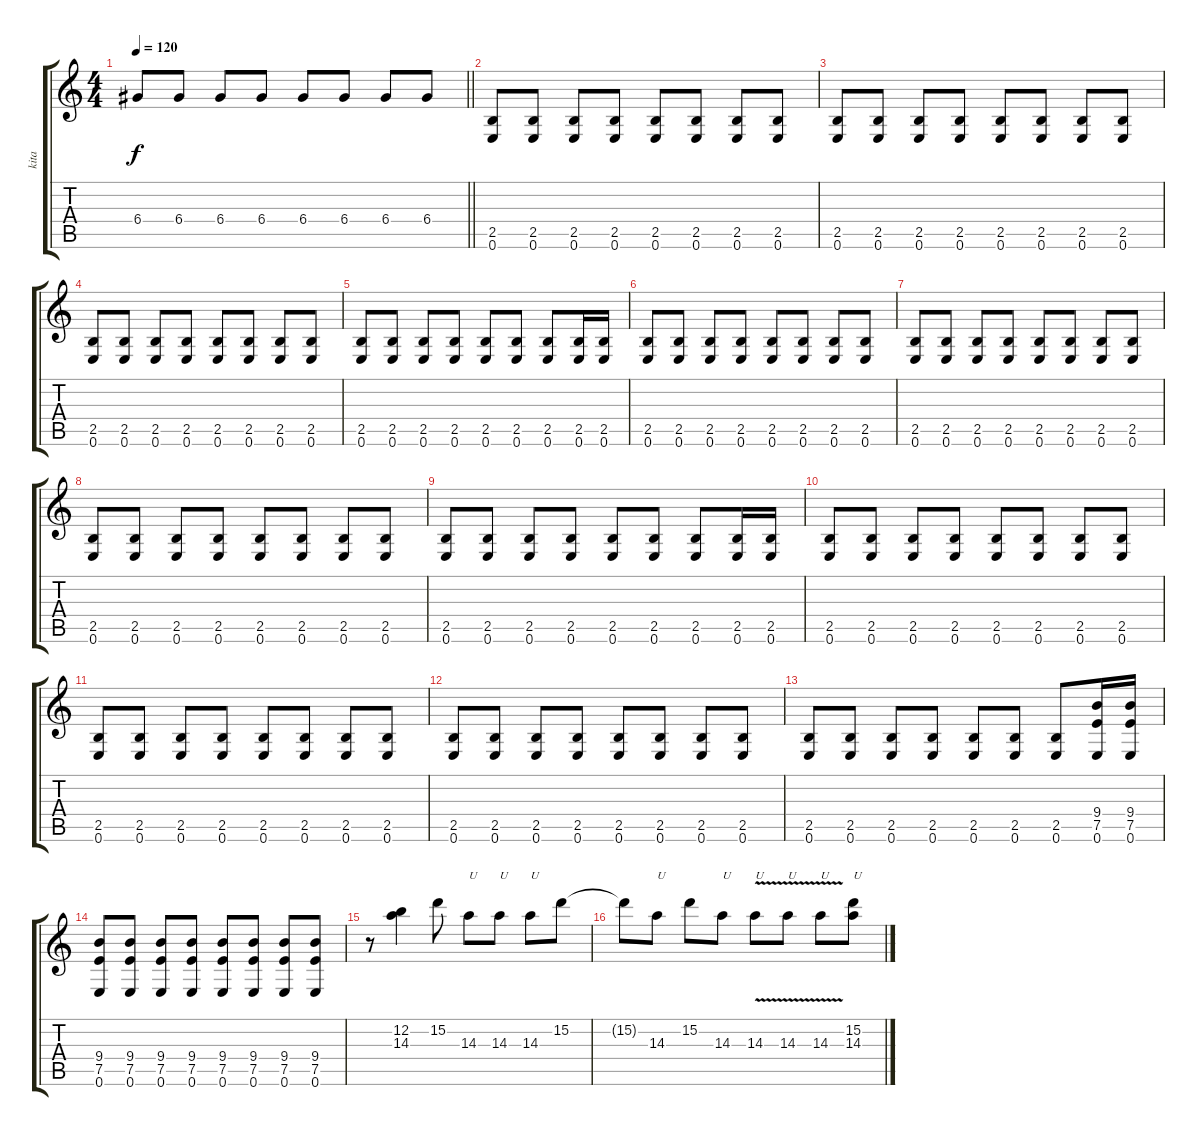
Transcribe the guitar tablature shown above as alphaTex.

\track ("kita" "kita") {instrument overdrivenguitar}
\staff {score tabs}
\tuning (E4 B3 G3 D3 A2 E2) {hide}
\ts (4 4)
\tempo 120
\clef g2
\barLineRight lightlight
\ks c
6.4{t}.8{dy f} 6.4.8 6.4.8 6.4.8 6.4.8 6.4.8 6.4.8 6.4.8 |
(2.5 0.6).8 (2.5 0.6).8 (2.5 0.6).8 (2.5 0.6).8 (2.5 0.6).8 (2.5 0.6).8 (2.5 0.6).8 (2.5 0.6).8 |
(2.5 0.6).8 (2.5 0.6).8 (2.5 0.6).8 (2.5 0.6).8 (2.5 0.6).8 (2.5 0.6).8 (2.5 0.6).8 (2.5 0.6).8 |
(2.5 0.6).8 (2.5 0.6).8 (2.5 0.6).8 (2.5 0.6).8 (2.5 0.6).8 (2.5 0.6).8 (2.5 0.6).8 (2.5 0.6).8 |
(2.5 0.6).8 (2.5 0.6).8 (2.5 0.6).8 (2.5 0.6).8 (2.5 0.6).8 (2.5 0.6).8 (2.5 0.6).8 (2.5 0.6).16 (2.5 0.6).16 |
(2.5 0.6).8 (2.5 0.6).8 (2.5 0.6).8 (2.5 0.6).8 (2.5 0.6).8 (2.5 0.6).8 (2.5 0.6).8 (2.5 0.6).8 |
(2.5 0.6).8 (2.5 0.6).8 (2.5 0.6).8 (2.5 0.6).8 (2.5 0.6).8 (2.5 0.6).8 (2.5 0.6).8 (2.5 0.6).8 |
(2.5 0.6).8 (2.5 0.6).8 (2.5 0.6).8 (2.5 0.6).8 (2.5 0.6).8 (2.5 0.6).8 (2.5 0.6).8 (2.5 0.6).8 |
(2.5 0.6).8 (2.5 0.6).8 (2.5 0.6).8 (2.5 0.6).8 (2.5 0.6).8 (2.5 0.6).8 (2.5 0.6).8 (2.5 0.6).16 (2.5 0.6).16 |
(2.5 0.6).8 (2.5 0.6).8 (2.5 0.6).8 (2.5 0.6).8 (2.5 0.6).8 (2.5 0.6).8 (2.5 0.6).8 (2.5 0.6).8 |
(2.5 0.6).8 (2.5 0.6).8 (2.5 0.6).8 (2.5 0.6).8 (2.5 0.6).8 (2.5 0.6).8 (2.5 0.6).8 (2.5 0.6).8 |
(2.5 0.6).8 (2.5 0.6).8 (2.5 0.6).8 (2.5 0.6).8 (2.5 0.6).8 (2.5 0.6).8 (2.5 0.6).8 (2.5 0.6).8 |
(2.5 0.6).8 (2.5 0.6).8 (2.5 0.6).8 (2.5 0.6).8 (2.5 0.6).8 (2.5 0.6).8 (2.5 0.6).8 (9.4 7.5 0.6).16 (9.4 7.5 0.6).16 |
(9.4 7.5 0.6).8 (9.4 7.5 0.6).8 (9.4 7.5 0.6).8 (9.4 7.5 0.6).8 (9.4 7.5 0.6).8 (9.4 7.5 0.6).8 (9.4 7.5 0.6).8 (9.4 7.5 0.6).8 |
r.8 (12.2 14.3).4 15.2.8 14.3.8{txt "U"} 14.3.8{txt "U"} 14.3.8{txt "U"} 15.2.8 |
15.2{t}.8 14.3.8{txt "U"} 15.2.8 14.3.8{txt "U"} 14.3{v}.8{txt "U"} 14.3{v}.8{txt "U"} 14.3{v}.8{txt "U"} (15.2 14.3).8{txt "U"}
